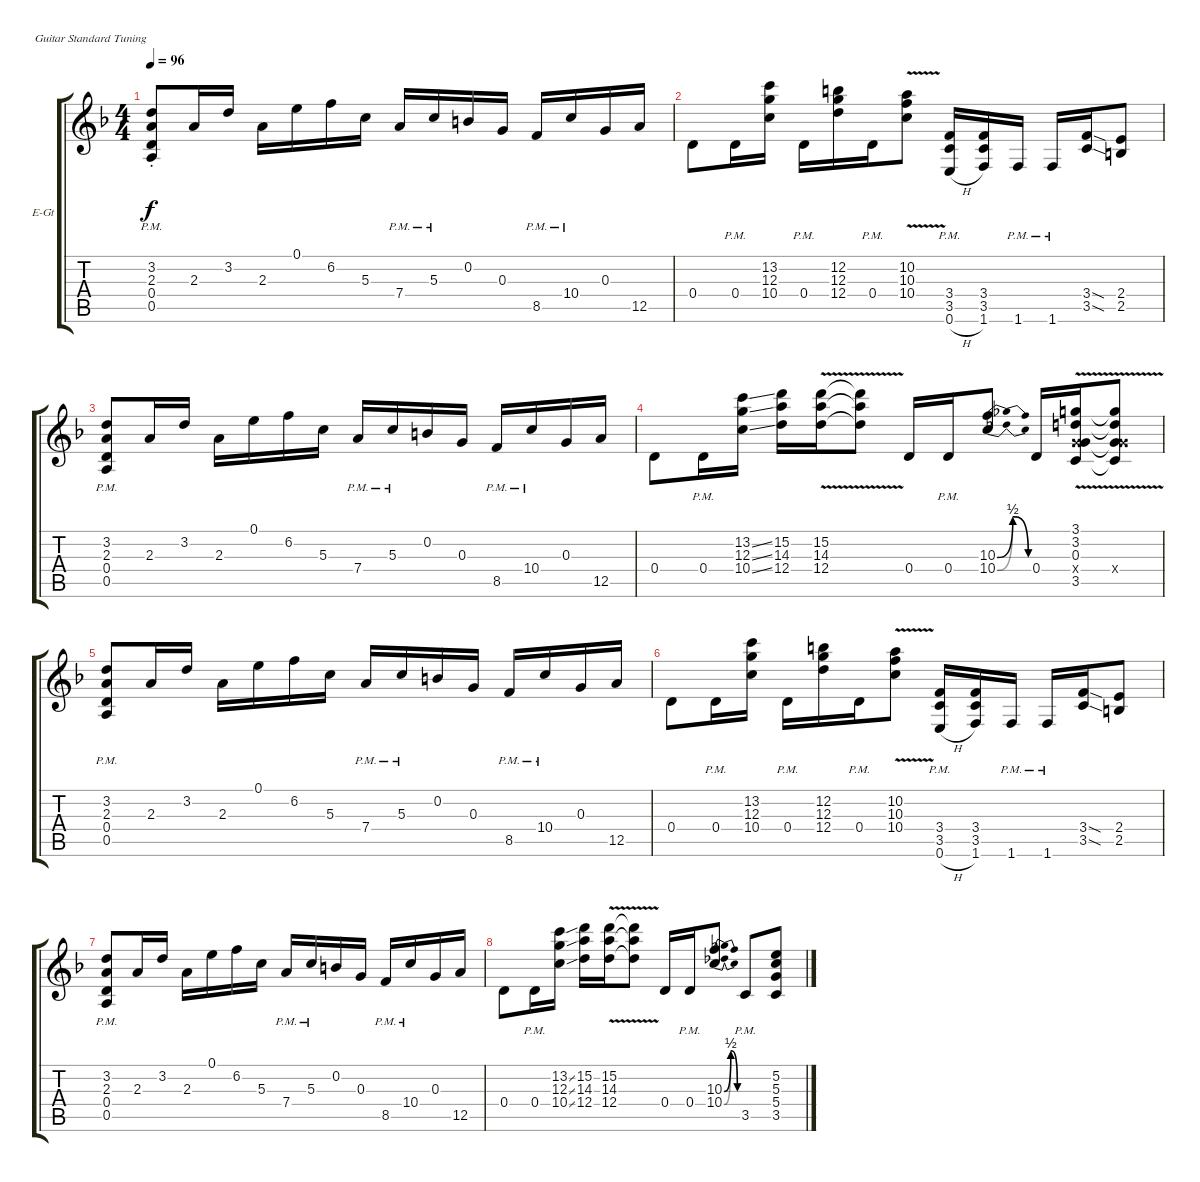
\defaultSystemsLayout 4
\bracketExtendMode groupsimilarinstruments
\firstSystemTrackNameOrientation horizontal
\otherSystemsTrackNameOrientation horizontal
\track ("Rhythm Guitar" "E-Gt") {instrument overdrivenguitar}
\staff {score tabs}
\tuning (E4 B3 G3 D3 A2 E2)
\ts (4 4)
\tempo 96
\clef g2
\scale
0.333333
\ks dminor
(3.2{pm st} 2.3{pm} 0.4{pm} 0.5{pm}).8{dy f} 2.3.16 3.2.16 2.3.16 0.1.16 6.2.16 5.3.16 7.4{pm}.16 5.3{pm}.16 0.2.16 0.3.16 8.5{pm}.16 10.4{pm}.16 0.3.16 12.5.16 |
\scale
0.333333 0.4.8 0.4{pm}.16 (13.2 12.3 10.4).16 0.4{pm}.16 (12.2 12.3 12.4).16 0.4{pm}.16 (10.2{v} 10.3 10.4).8 (0.6{h pm} 3.5 3.4).16 (3.4 3.5 1.6).16 1.6{pm}.16 1.6{pm}.16 (3.4{sod} 3.5{sod}).16 (2.4 2.5).8 |
\scale
0.333333 (3.2{pm} 2.3{pm} 0.4{pm} 0.5{pm}).8 2.3.16 3.2.16 2.3.16 0.1.16 6.2.16 5.3.16 7.4{pm}.16 5.3{pm}.16 0.2.16 0.3.16 8.5{pm}.16 10.4{pm}.16 0.3.16 12.5.16 |
\scale
0.333333 0.4.8 0.4{pm}.16 (13.2{ss} 12.3{ss} 10.4{ss}).16 (15.2 14.3 12.4).16 (12.4 14.3 15.2{v}).16 (15.2{v t} 14.3{v t} 12.4{v t}).8 0.4.16 0.4{pm}.16 (10.3{be (bendrelease 0 0 11.4 2 20.4 2 30 0)} 10.4{be (bendrelease 0 0 12 2 20.4 2 30 0)}).8 0.4.16 (5.4{x} 0.3 3.5{v} 3.2 3.1).16 (0.3{v t} 5.4{x} 3.1{v t} 3.2{v t} 3.5{v t}).8 |
\scale
0.333333 (3.2{pm} 2.3{pm} 0.4{pm} 0.5{pm}).8 2.3.16 3.2.16 2.3.16 0.1.16 6.2.16 5.3.16 7.4{pm}.16 5.3{pm}.16 0.2.16 0.3.16 8.5{pm}.16 10.4{pm}.16 0.3.16 12.5.16 |
\scale
0.333333 0.4.8 0.4{pm}.16 (13.2 12.3 10.4).16 0.4{pm}.16 (12.2 12.3 12.4).16 0.4{pm}.16 (10.2{v} 10.3 10.4).8 (0.6{h pm} 3.5 3.4).16 (3.4 3.5 1.6).16 1.6{pm}.16 1.6{pm}.16 (3.4{sod} 3.5{sod}).16 (2.4 2.5).8 |
\scale
0.333333 (3.2{pm} 2.3{pm} 0.4{pm} 0.5{pm}).8 2.3.16 3.2.16 2.3.16 0.1.16 6.2.16 5.3.16 7.4{pm}.16 5.3{pm}.16 0.2.16 0.3.16 8.5{pm}.16 10.4{pm}.16 0.3.16 12.5.16 |
\scale
0.333333 0.4.8 0.4{pm}.16 (13.2{ss} 12.3{ss} 10.4{ss}).16 (15.2 14.3 12.4).16 (12.4 14.3 15.2{v}).16 (15.2{v t} 14.3{v t} 12.4{v t}).8 0.4.16 0.4{pm}.16 (10.3{be (bendrelease 0 0 11.4 2 20.4 2 30 0)} 10.4{be (bendrelease 0 0 12 2 20.4 2 30 0)}).8 3.5{pm}.8 (5.2 5.3 5.4 3.5).8
